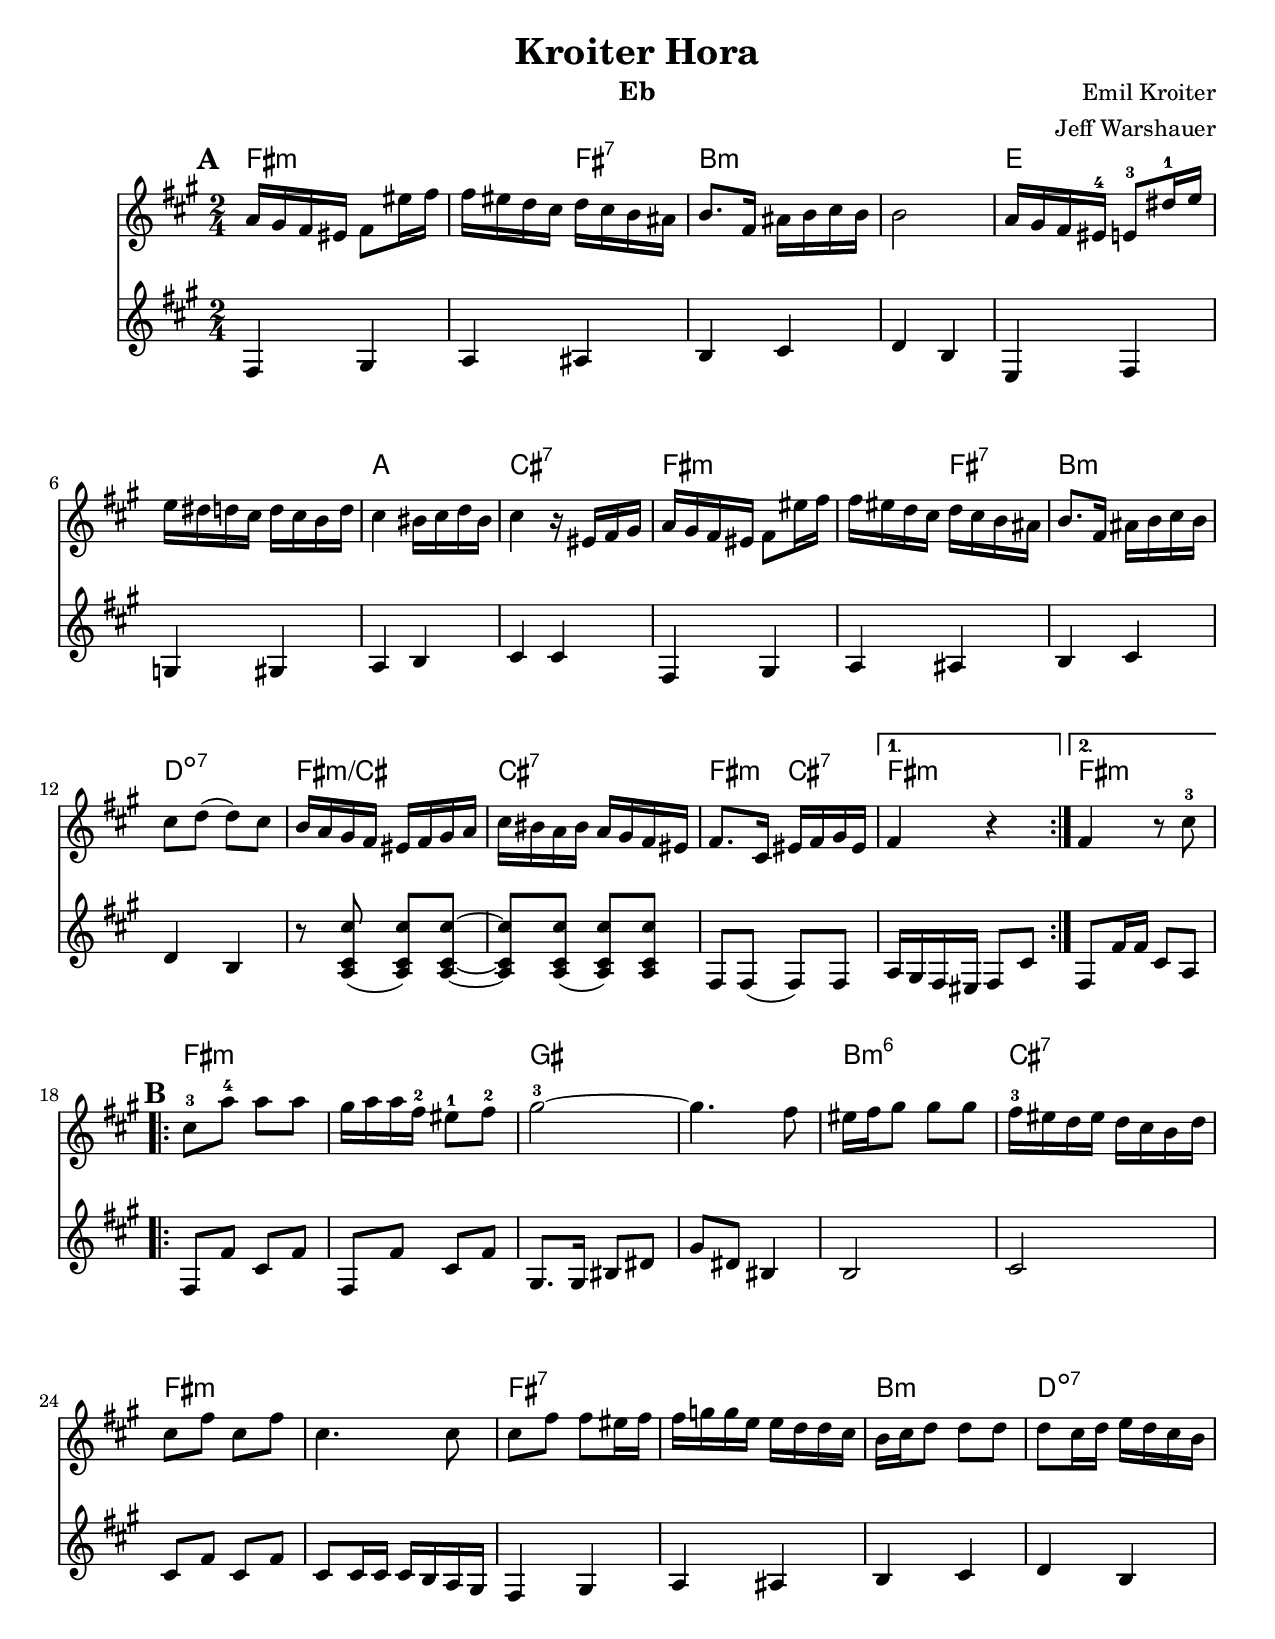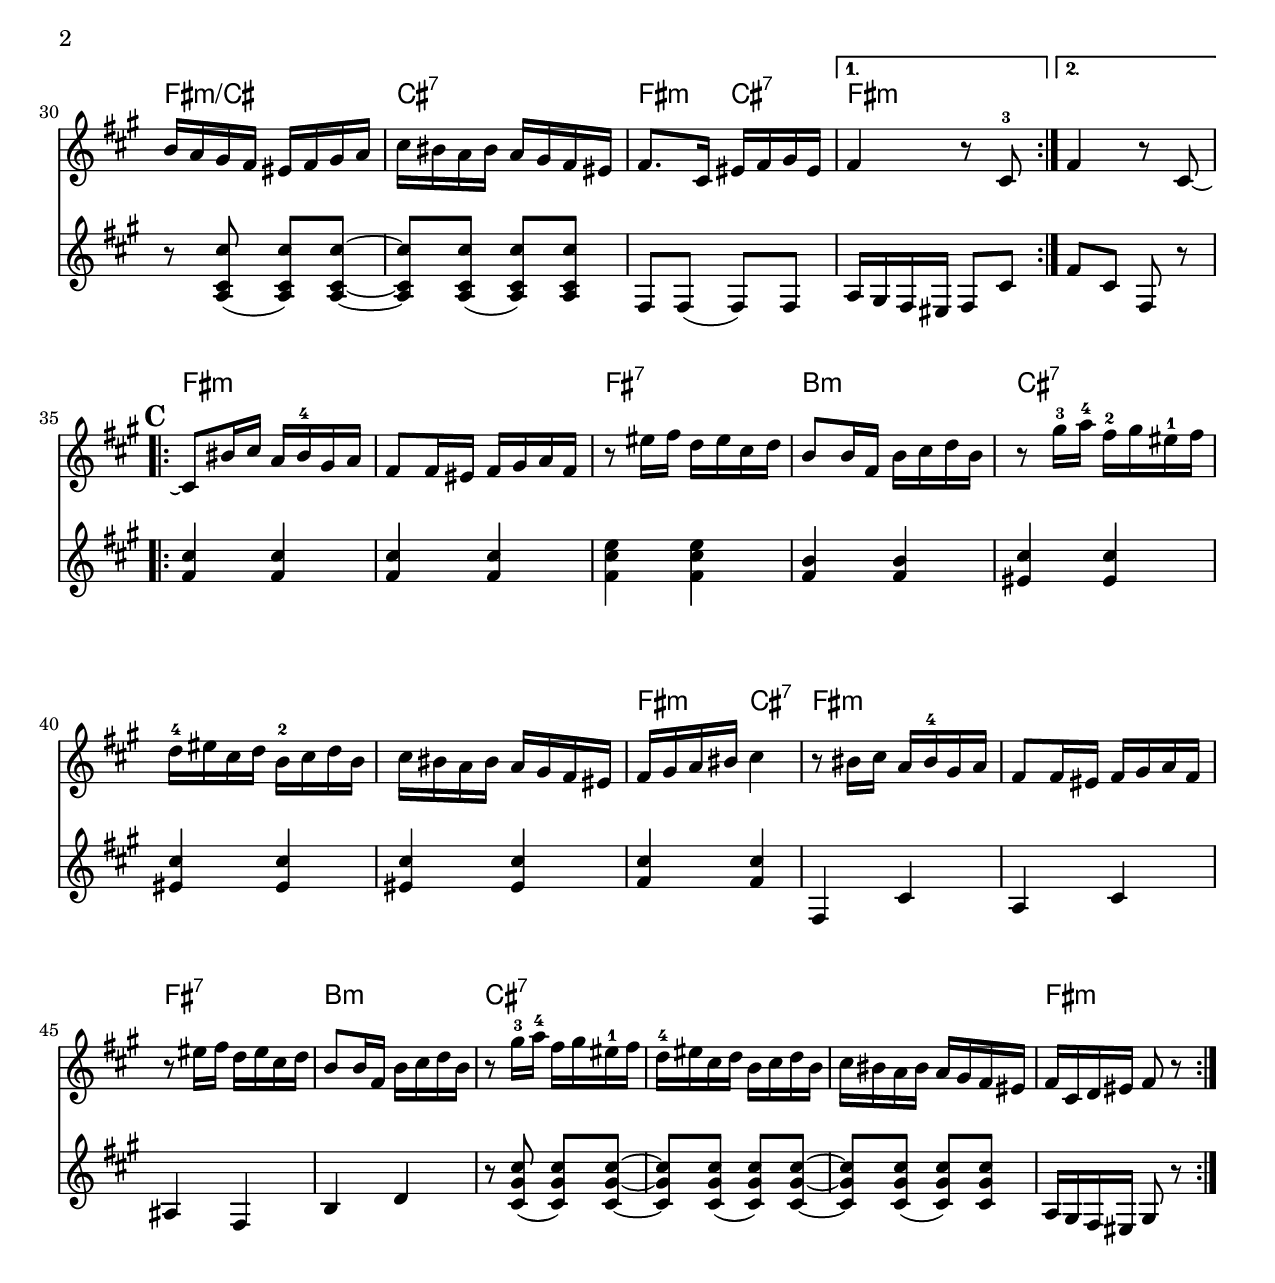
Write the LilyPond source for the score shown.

\version "2.18.0"
\include "english.ly"
\pointAndClickOff
\paper{
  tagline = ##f
  print-all-headers = ##t
  #(set-paper-size "letter")
}
date = #(strftime "%d-%m-%Y" (localtime (current-time)))

%\markup{ \italic{ " Updated " \date  }  }

%\markup{ Got something to say? }

%#################################### Melody ########################
melody =  \relative c' {
  \clef treble
  \key a \minor
  \time 2/4
  \set Score.markFormatter = #format-mark-box-alphabet
  \set Score.markFormatter = #format-mark-box-alphabet

  %\partial 16*3 a16 d f   %lead in notes

  \repeat volta 2{
  \mark \default
    \mark \default
    c16 b a gs a8 gs'16 a|
    a16 gs f e f e d cs
    d8. a16 cs d e d|
    d2

    c16 b a gs-4 g8-3 fs'16-1g|
    g16 fs f e f e d f
    e4 ds16 e f ds
    e4 r16 gs, a b|

    c16 b a gs a8 gs'16 a |
    a16 gs f e f e d cs|
    d8. a16 cs d e d|
    e8 f(f)e

    d16 c b a gs a b c
    e16 ds c ds c b a gs
    a8. e16 gs a b gs

  }
  \alternative { { a4 r}{a4 r8 e'-3 } }
  \break

  \repeat volta 2{
  \mark \default
    \mark \default
    e8-3   c'-4 c c
    b16 c c a-2 gs8-1 a-2
    b2-3~|
    b4. a8

    gs16 a b8 b b
    a16-3 gs f gs f e d f
    e8 a e a
    e4. e8|

    e8 a a gs16 a
    a16 bf bf g g f f e|
    d16 e f8 f f
    f8 e16 f g f e d|

    d16 c b a gs a b c
    e16 ds c ds c b a gs
    a8. e16 gs a b gs|
  }
  \alternative { { a4 r8 e8-3 }{ a4 r8 e8~| } }
  \break

  \repeat volta 2{
  \mark \default
    \mark \default
    e8 ds'16 e c ds-4 b c|
    a8 a16 gs a b c a
    r8 gs'16 a f gs e f
    d8 d16 a d e f d|

    r8 b'16-3 c-4 a-2 b gs-1 a
    f16-4 gs e f d16-2 e f d
    e16 ds c ds c b a gs
    a16 b c ds e4|

    r8 ds16 e c ds-4 b c
    a8 a16 gs a b c a
    r8 gs'16 a f gs e f
    d8 d16 a d e f d|

    r8 b'16-3 c-4 a b gs-1 a
    f16-4 gs e f d e f d
    e16 ds c ds c b a gs
    a16 e f gs a8 r
  }
}
secund = \relative c' {
  \clef treble
  \key a \minor
  \time 2/4
  \set Score.markFormatter = #format-mark-box-alphabet

  %\partial 16*3 a16 d f   %lead in notes

  \repeat volta 2{
  \mark \default
    a,4  b
    c4 cs
    d4 e
    f4 d

    g,4 a
    bf4 b
    c4 d
    e4 e

    a,4  b
    c4 cs
    d4 e
    f4 d|

    r8 <e c e'>8(<e c e'>)<e c e'>~|
    <e c e'>8 <e c e'>(<e c e'>)<e c e'>|
    a,8 a(a) a
  }
  \alternative {
    {c16 b a gs a8 e' }
    {a,8 a'16 a e8 c }
  }

  \repeat volta 2{
  \mark \default
    a8 a'e a
    a, a' e a
    b,8. b16 ds8 fs|
    b8 fs ds4|

    d2
    e2
    e8 a e a
    e8 e16 e e d c b|

    a4 b
    c4 cs
    d4 e
    f4 d|

    r8 <e c e'>8(<e c e'>)<e c e'>~|
    <e c e'>8 <e c e'>(<e c e'>)<e c e'>|
    a,8 a(a) a
  }

  \alternative {
    {c16 b a gs a8 e' }
    {a8 e a, r}
  }

  \repeat volta 2{
  \mark \default
    \chordmode{
      a,4:m^3 a,4:m^3
      a,4:m^3 a,4:m^3
      a,4:7^3 a,4:7^3
      d4:m^3/a d4:m^3/a  %chord inversion
      %and remove thirds

      e4^5/gs  e4^5/gs
      e4^5/gs  e4^5/gs
      e4^5/gs  e4^5/gs
      a,4:m^3 a,4:m^3
    }
    a4 e'
    c4 e
    cs4 a
    d4 f

    r8 <e b' e>8(<e b' e>)<e b' e>~
    <e b' e>8 <e b' e>(<e b' e>)<e b' e>~
    <e b' e>8 <e b' e>(<e b' e>)<e b' e>8
    c16 b a gs b8 r
  }
}
%################################# Lyrics #####################
%\addlyrics{  }
%################################# Chords #######################
harmonies = \chordmode {
  a4*3:m
  %r4
  a4:7
  d2*2:m
  %r2
  g2*2
  %r2
  c2
  e2:7
  a4*3:m
  %r4
  a4:7
  d2:m
  f2:dim7
  a2:m/e
  e2:7
  a4:m
  e4:7
  a2:m
  a2:m
  %B part
  a2*2:m
  %r2
  b2*2
  %r2
  d2:m6
  e2:7
  a2*2:m
  %r2
  a2*2:7
  %r2
  d2:m
  f2:dim7
  a2:m/e
  e2:7
  a4:m
  e4:7
  a2*2:m
  %r2
  %C part
  a2*2:m
  %r2
  a2:7
  d2:m
  e2*3:7
  %r2*2
  a4:m
  e4:7
  a2*2:m
  %r2
  a2:7
  d2:m
  e2*3:7
  %r2*2
  a2:m

}

\score {\transpose c a
  <<
    \new ChordNames {
      \set chordChanges = ##f
      \harmonies
    }
    \new Staff  \melody
    \new Staff \secund
  >>
  \header{
    title= "Kroiter Hora"
    subtitle=""
    composer= "Emil Kroiter"
    instrument = "Eb"
    arranger= "Jeff Warshauer"
  }
  \layout{indent = 1.0\cm}
  \midi {
    \tempo 4 = 120

    % \midi { }
  }
}


%{
convert-ly (GNU LilyPond) 2.14.2 Processing `'...  Applying
conversion: 2.12.3, 2.13.0, 2.13.1, 2.13.4, 2.13.10, 2.13.16, 2.13.18,
2.13.20, 2.13.29, 2.13.31, 2.13.36, 2.13.39, 2.13.40, 2.13.42,
2.13.44, 2.13.46, 2.13.48, 2.13.51, 2.14.0
%}
